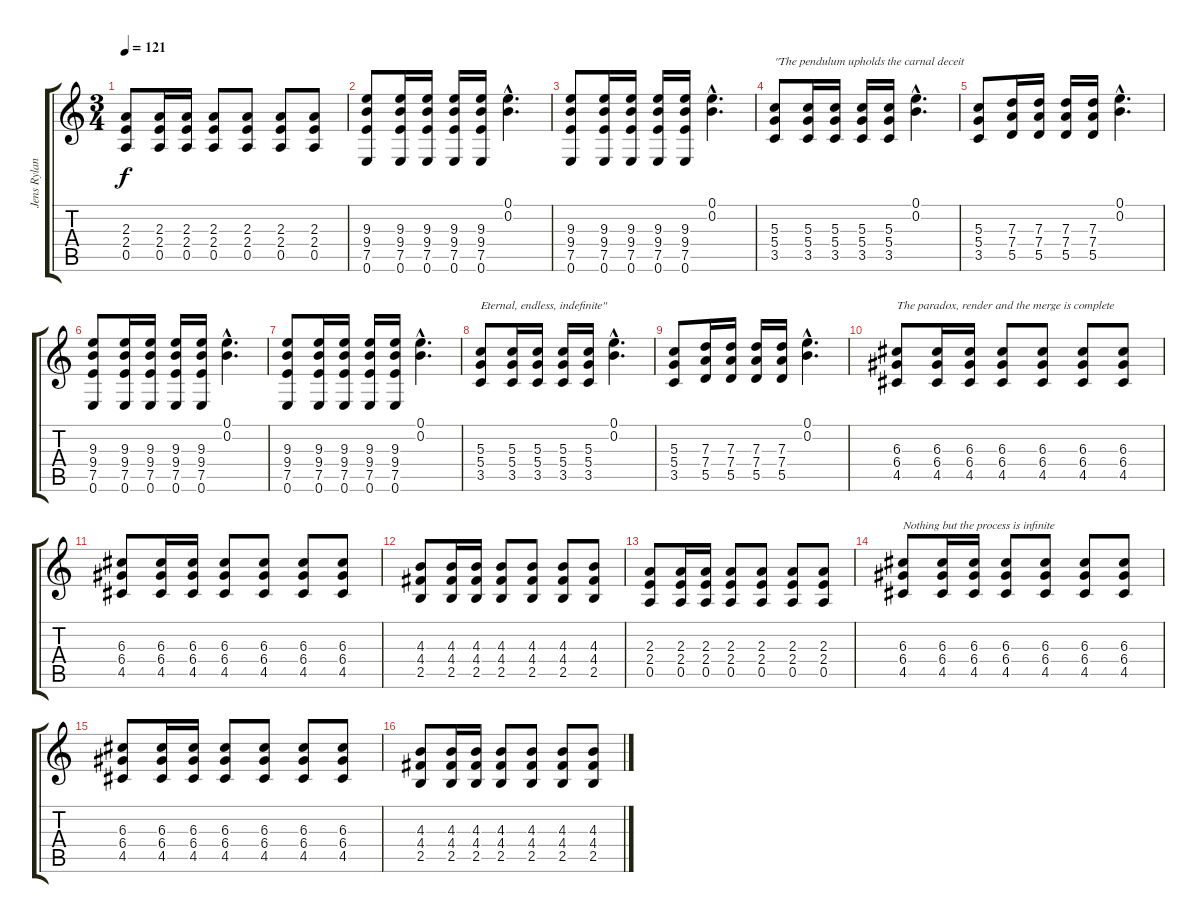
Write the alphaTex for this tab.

\track ("Jens Ryland" "Jens Rylan") {instrument distortionguitar}
\staff {score tabs}
\tuning (E4 B3 G3 D3 A2 E2) {hide}
\ts (3 4)
\tempo 121
\clef g2
\ks c
(2.3 2.4 0.5).8{dy f} (2.3 2.4 0.5).16 (2.3 2.4 0.5).16 (2.3 2.4 0.5).8 (2.3 2.4 0.5).8 (2.3 2.4 0.5).8 (2.3 2.4 0.5).8 |
(9.3 9.4 7.5 0.6).8 (9.3 9.4 7.5 0.6).16 (9.3 9.4 7.5 0.6).16 (9.3 9.4 7.5 0.6).16 (9.3 9.4 7.5 0.6).16 (0.1{hac} 0.2{hac}).4{d} |
(9.3 9.4 7.5 0.6).8 (9.3 9.4 7.5 0.6).16 (9.3 9.4 7.5 0.6).16 (9.3 9.4 7.5 0.6).16 (9.3 9.4 7.5 0.6).16 (0.1{hac} 0.2{hac}).4{d} |
(5.3 5.4 3.5).8{txt "\"The pendulum upholds the carnal deceit"} (5.3 5.4 3.5).16 (5.3 5.4 3.5).16 (5.3 5.4 3.5).16 (5.3 5.4 3.5).16 (0.1{hac} 0.2{hac}).4{d} |
(5.3 5.4 3.5).8 (7.3 7.4 5.5).16 (7.3 7.4 5.5).16 (7.3 7.4 5.5).16 (7.3 7.4 5.5).16 (0.1{hac} 0.2{hac}).4{d} |
(9.3 9.4 7.5 0.6).8 (9.3 9.4 7.5 0.6).16 (9.3 9.4 7.5 0.6).16 (9.3 9.4 7.5 0.6).16 (9.3 9.4 7.5 0.6).16 (0.1{hac} 0.2{hac}).4{d} |
(9.3 9.4 7.5 0.6).8 (9.3 9.4 7.5 0.6).16 (9.3 9.4 7.5 0.6).16 (9.3 9.4 7.5 0.6).16 (9.3 9.4 7.5 0.6).16 (0.1{hac} 0.2{hac}).4{d} |
(5.3 5.4 3.5).8{txt "Eternal, endless, indefinite\""} (5.3 5.4 3.5).16 (5.3 5.4 3.5).16 (5.3 5.4 3.5).16 (5.3 5.4 3.5).16 (0.1{hac} 0.2{hac}).4{d} |
(5.3 5.4 3.5).8 (7.3 7.4 5.5).16 (7.3 7.4 5.5).16 (7.3 7.4 5.5).16 (7.3 7.4 5.5).16 (0.1{hac} 0.2{hac}).4{d} |
(6.3 6.4 4.5).8{txt "The paradox, render and the merge is complete"} (6.3 6.4 4.5).16 (6.3 6.4 4.5).16 (6.3 6.4 4.5).8 (6.3 6.4 4.5).8 (6.3 6.4 4.5).8 (6.3 6.4 4.5).8 |
(6.3 6.4 4.5).8 (6.3 6.4 4.5).16 (6.3 6.4 4.5).16 (6.3 6.4 4.5).8 (6.3 6.4 4.5).8 (6.3 6.4 4.5).8 (6.3 6.4 4.5).8 |
(4.3 4.4 2.5).8 (4.3 4.4 2.5).16 (4.3 4.4 2.5).16 (4.3 4.4 2.5).8 (4.3 4.4 2.5).8 (4.3 4.4 2.5).8 (4.3 4.4 2.5).8 |
(2.3 2.4 0.5).8 (2.3 2.4 0.5).16 (2.3 2.4 0.5).16 (2.3 2.4 0.5).8 (2.3 2.4 0.5).8 (2.3 2.4 0.5).8 (2.3 2.4 0.5).8 |
(6.3 6.4 4.5).8{txt "Nothing but the process is infinite"} (6.3 6.4 4.5).16 (6.3 6.4 4.5).16 (6.3 6.4 4.5).8 (6.3 6.4 4.5).8 (6.3 6.4 4.5).8 (6.3 6.4 4.5).8 |
(6.3 6.4 4.5).8 (6.3 6.4 4.5).16 (6.3 6.4 4.5).16 (6.3 6.4 4.5).8 (6.3 6.4 4.5).8 (6.3 6.4 4.5).8 (6.3 6.4 4.5).8 |
(4.3 4.4 2.5).8 (4.3 4.4 2.5).16 (4.3 4.4 2.5).16 (4.3 4.4 2.5).8 (4.3 4.4 2.5).8 (4.3 4.4 2.5).8 (4.3 4.4 2.5).8
